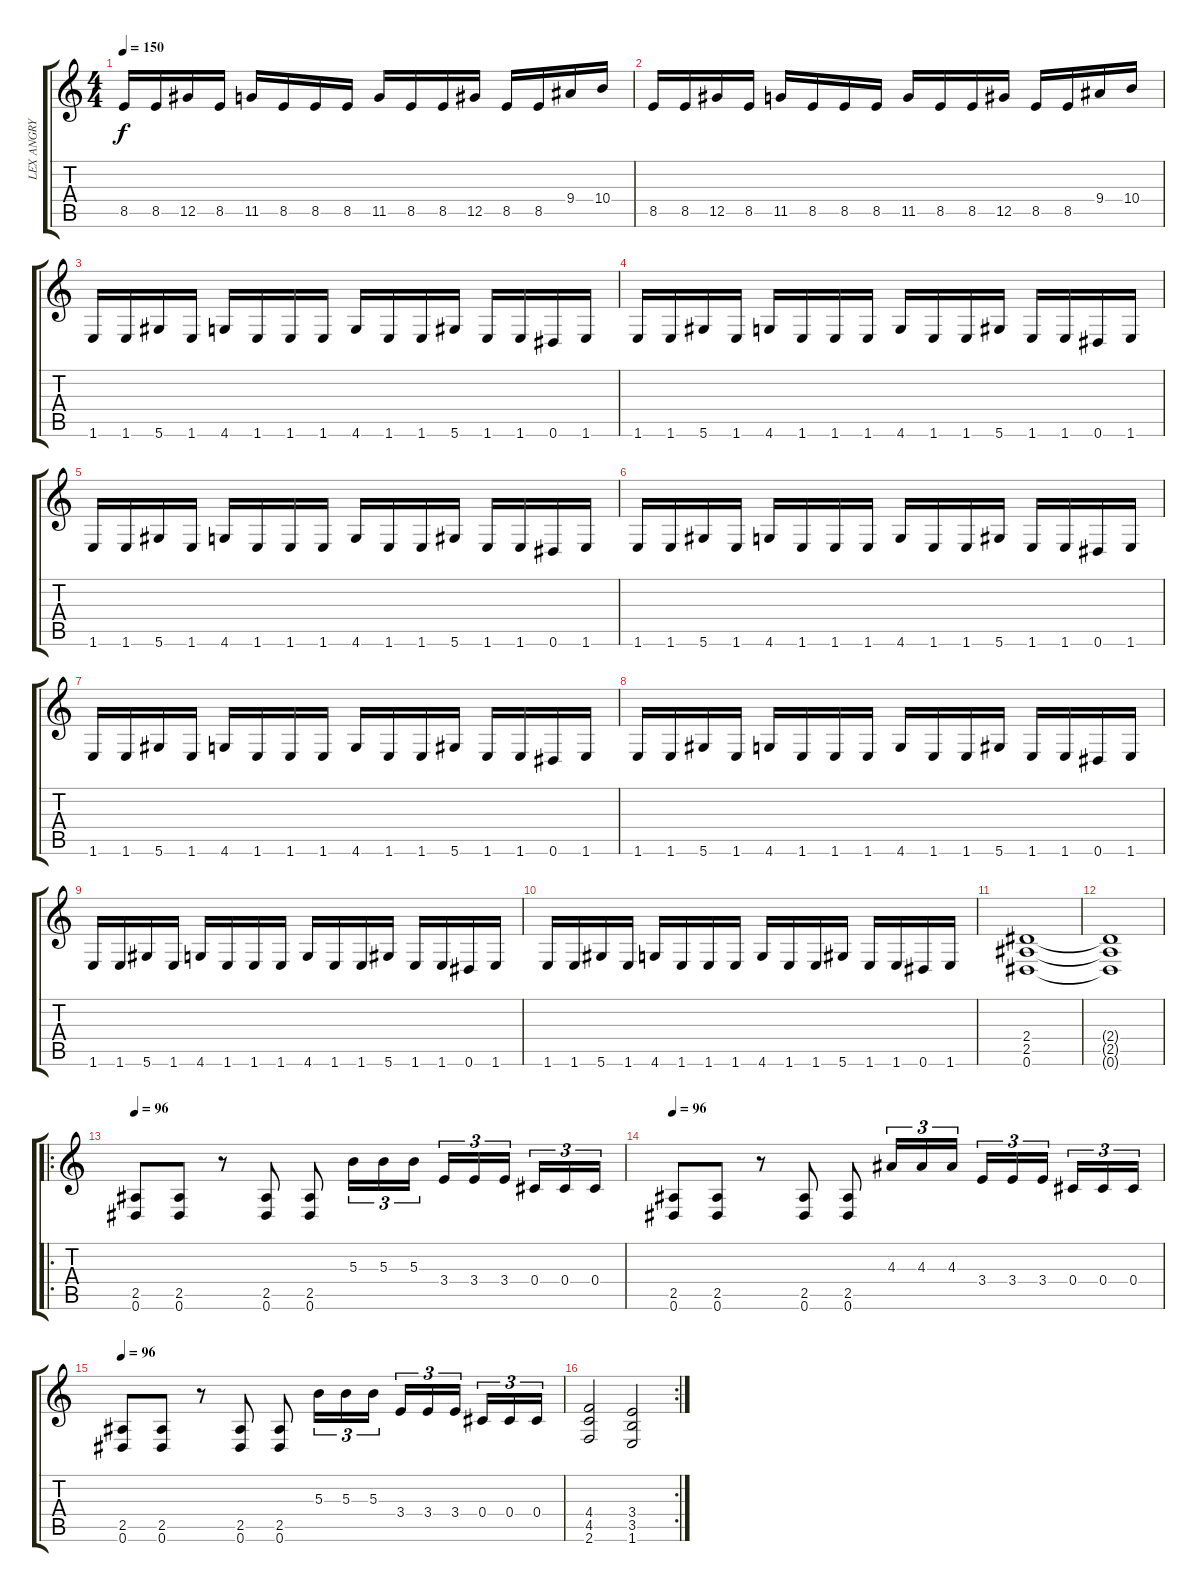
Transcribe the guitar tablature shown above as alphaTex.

\track ("LEX ANGRY" "LEX ANGRY") {instrument distortionguitar}
\staff {score tabs}
\tuning (Eb4 Bb3 Gb3 Db3 Ab2 Eb2) {hide}
\ts (4 4)
\tempo 150
\clef g2
\ks c
8.5.16{dy f} 8.5.16 12.5.16 8.5.16 11.5.16 8.5.16 8.5.16 8.5.16 11.5.16 8.5.16 8.5.16 12.5.16 8.5.16 8.5.16 9.4.16 10.4.16 |
8.5.16 8.5.16 12.5.16 8.5.16 11.5.16 8.5.16 8.5.16 8.5.16 11.5.16 8.5.16 8.5.16 12.5.16 8.5.16 8.5.16 9.4.16 10.4.16 |
1.6.16 1.6.16 5.6.16 1.6.16 4.6.16 1.6.16 1.6.16 1.6.16 4.6.16 1.6.16 1.6.16 5.6.16 1.6.16 1.6.16 0.6.16 1.6.16 |
1.6.16 1.6.16 5.6.16 1.6.16 4.6.16 1.6.16 1.6.16 1.6.16 4.6.16 1.6.16 1.6.16 5.6.16 1.6.16 1.6.16 0.6.16 1.6.16 |
1.6.16 1.6.16 5.6.16 1.6.16 4.6.16 1.6.16 1.6.16 1.6.16 4.6.16 1.6.16 1.6.16 5.6.16 1.6.16 1.6.16 0.6.16 1.6.16 |
1.6.16 1.6.16 5.6.16 1.6.16 4.6.16 1.6.16 1.6.16 1.6.16 4.6.16 1.6.16 1.6.16 5.6.16 1.6.16 1.6.16 0.6.16 1.6.16 |
1.6.16 1.6.16 5.6.16 1.6.16 4.6.16 1.6.16 1.6.16 1.6.16 4.6.16 1.6.16 1.6.16 5.6.16 1.6.16 1.6.16 0.6.16 1.6.16 |
1.6.16 1.6.16 5.6.16 1.6.16 4.6.16 1.6.16 1.6.16 1.6.16 4.6.16 1.6.16 1.6.16 5.6.16 1.6.16 1.6.16 0.6.16 1.6.16 |
1.6.16 1.6.16 5.6.16 1.6.16 4.6.16 1.6.16 1.6.16 1.6.16 4.6.16 1.6.16 1.6.16 5.6.16 1.6.16 1.6.16 0.6.16 1.6.16 |
1.6.16 1.6.16 5.6.16 1.6.16 4.6.16 1.6.16 1.6.16 1.6.16 4.6.16 1.6.16 1.6.16 5.6.16 1.6.16 1.6.16 0.6.16 1.6.16 |
(2.4 2.5 0.6).1 |
(2.4{t} 2.5{t} 0.6{t}).1 |
\ro
\tempo 96
(2.5 0.6).8 (2.5 0.6).8 r.8 (2.5 0.6).8 (2.5 0.6).8 5.3.16{tu (3 2)} 5.3.16{tu (3 2)} 5.3.16{tu (3 2)} 3.4.16{tu (3 2)} 3.4.16{tu (3 2)} 3.4.16{tu (3 2) beam splitsecondary} 0.4.16{tu (3 2)} 0.4.16{tu (3 2)} 0.4.16{tu (3 2)} |
\tempo 96
(2.5 0.6).8 (2.5 0.6).8 r.8 (2.5 0.6).8 (2.5 0.6).8 4.3.16{tu (3 2)} 4.3.16{tu (3 2)} 4.3.16{tu (3 2)} 3.4.16{tu (3 2)} 3.4.16{tu (3 2)} 3.4.16{tu (3 2) beam splitsecondary} 0.4.16{tu (3 2)} 0.4.16{tu (3 2)} 0.4.16{tu (3 2)} |
\tempo 96
(2.5 0.6).8 (2.5 0.6).8 r.8 (2.5 0.6).8 (2.5 0.6).8 5.3.16{tu (3 2)} 5.3.16{tu (3 2)} 5.3.16{tu (3 2)} 3.4.16{tu (3 2)} 3.4.16{tu (3 2)} 3.4.16{tu (3 2) beam splitsecondary} 0.4.16{tu (3 2)} 0.4.16{tu (3 2)} 0.4.16{tu (3 2)} |
\rc 2
(4.4 4.5 2.6).2 (3.4 3.5 1.6).2
